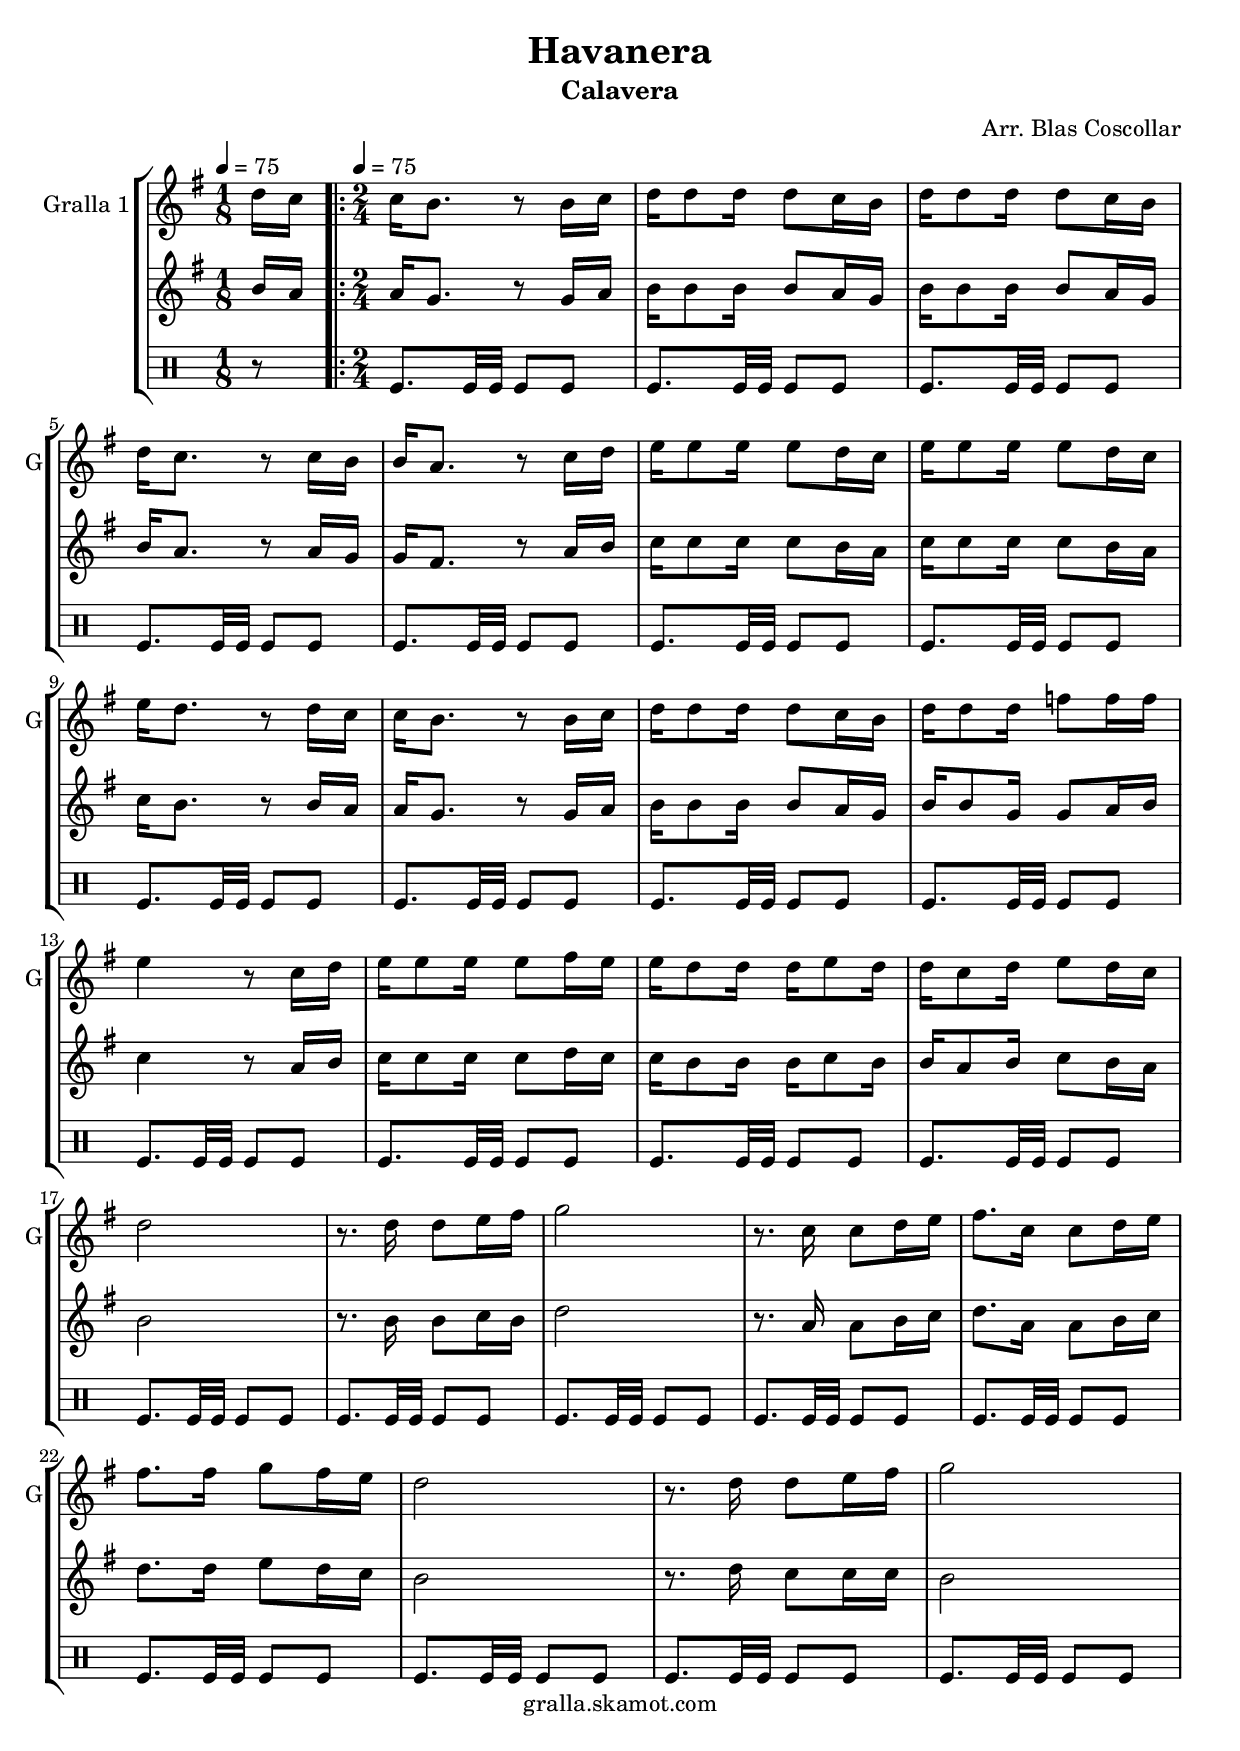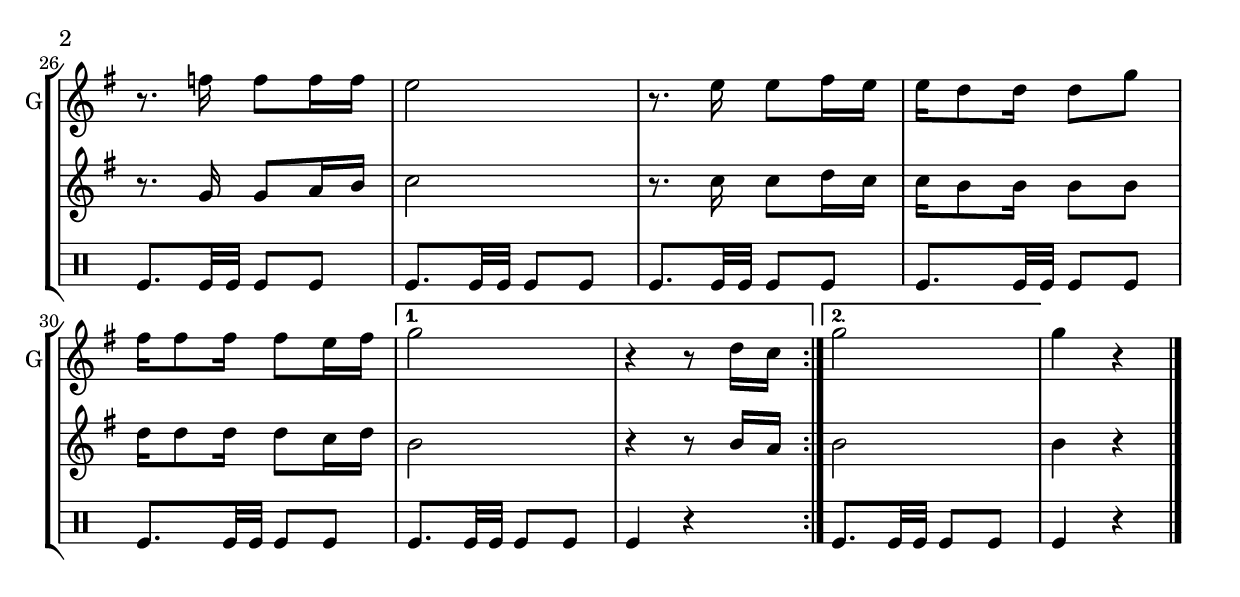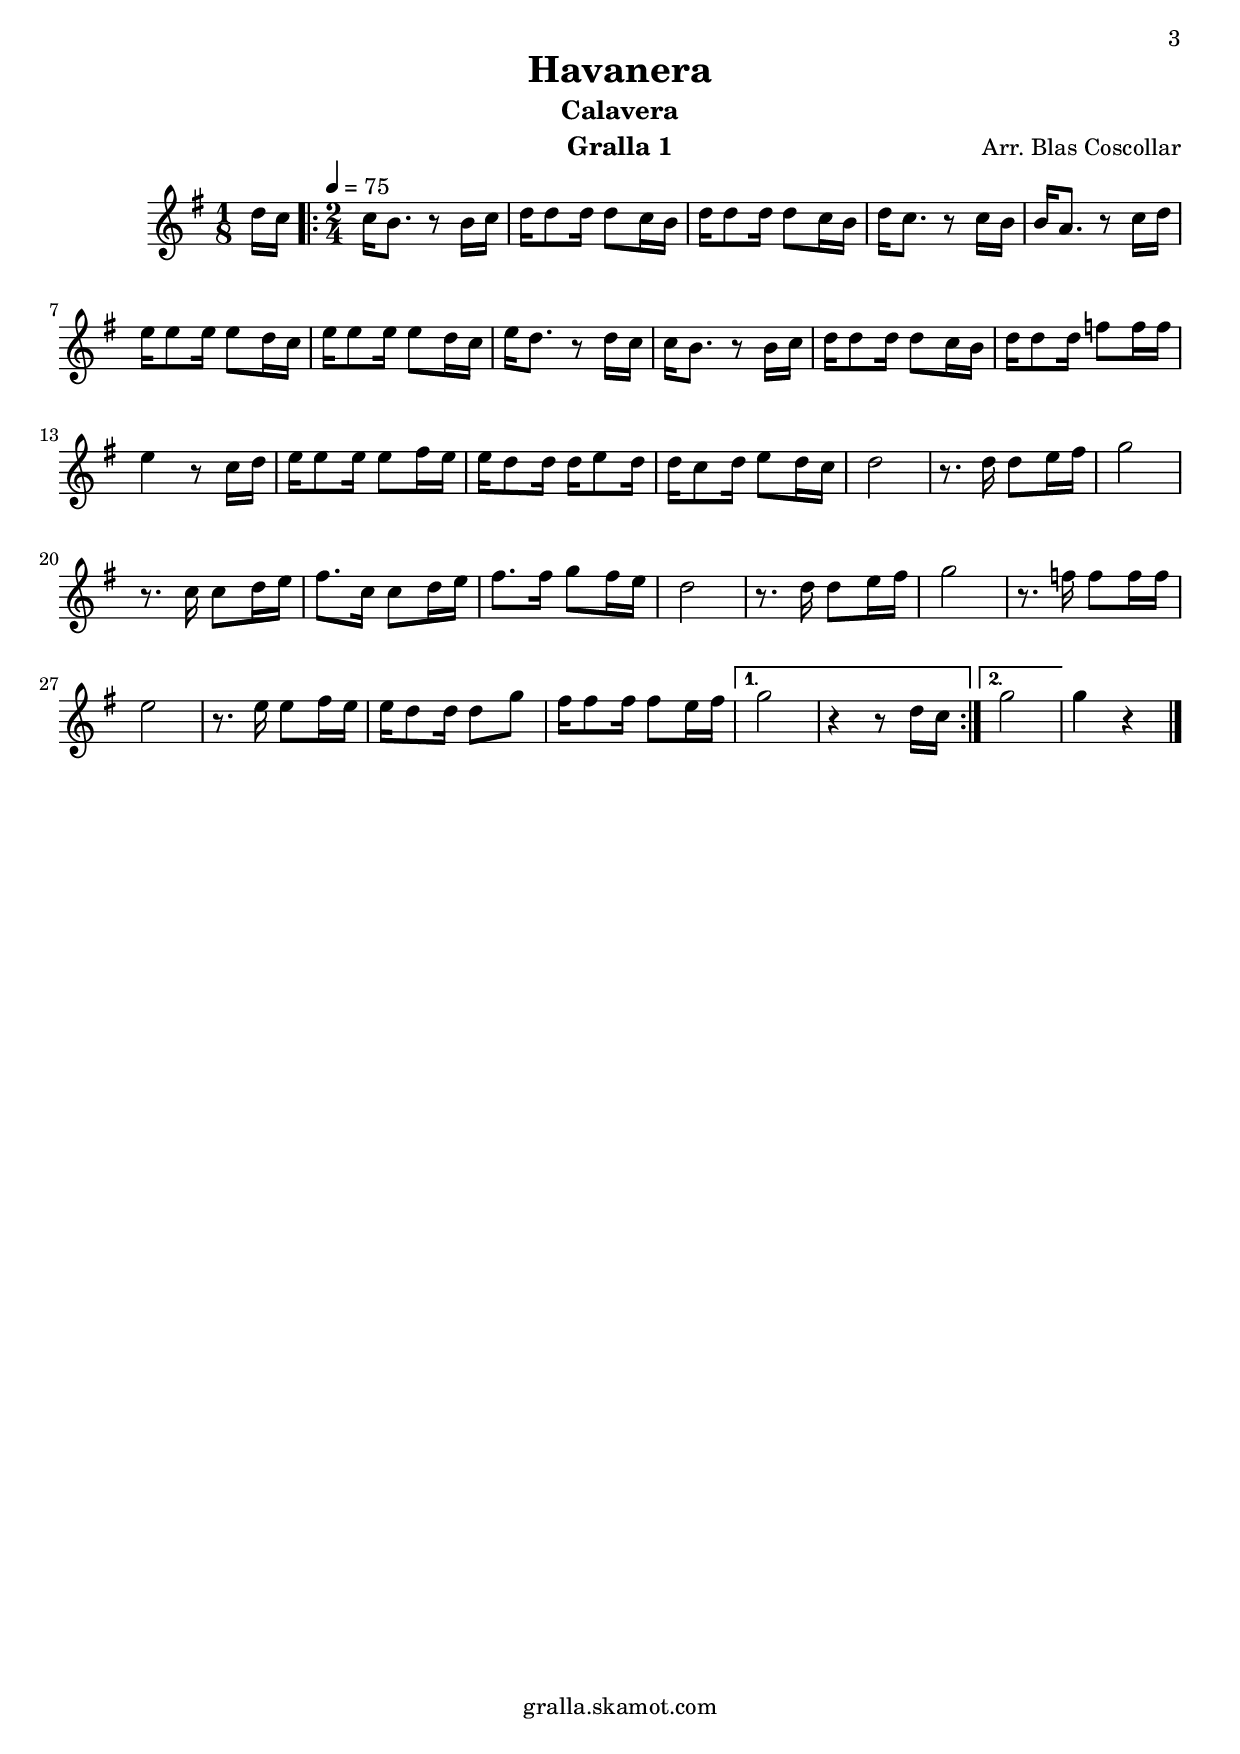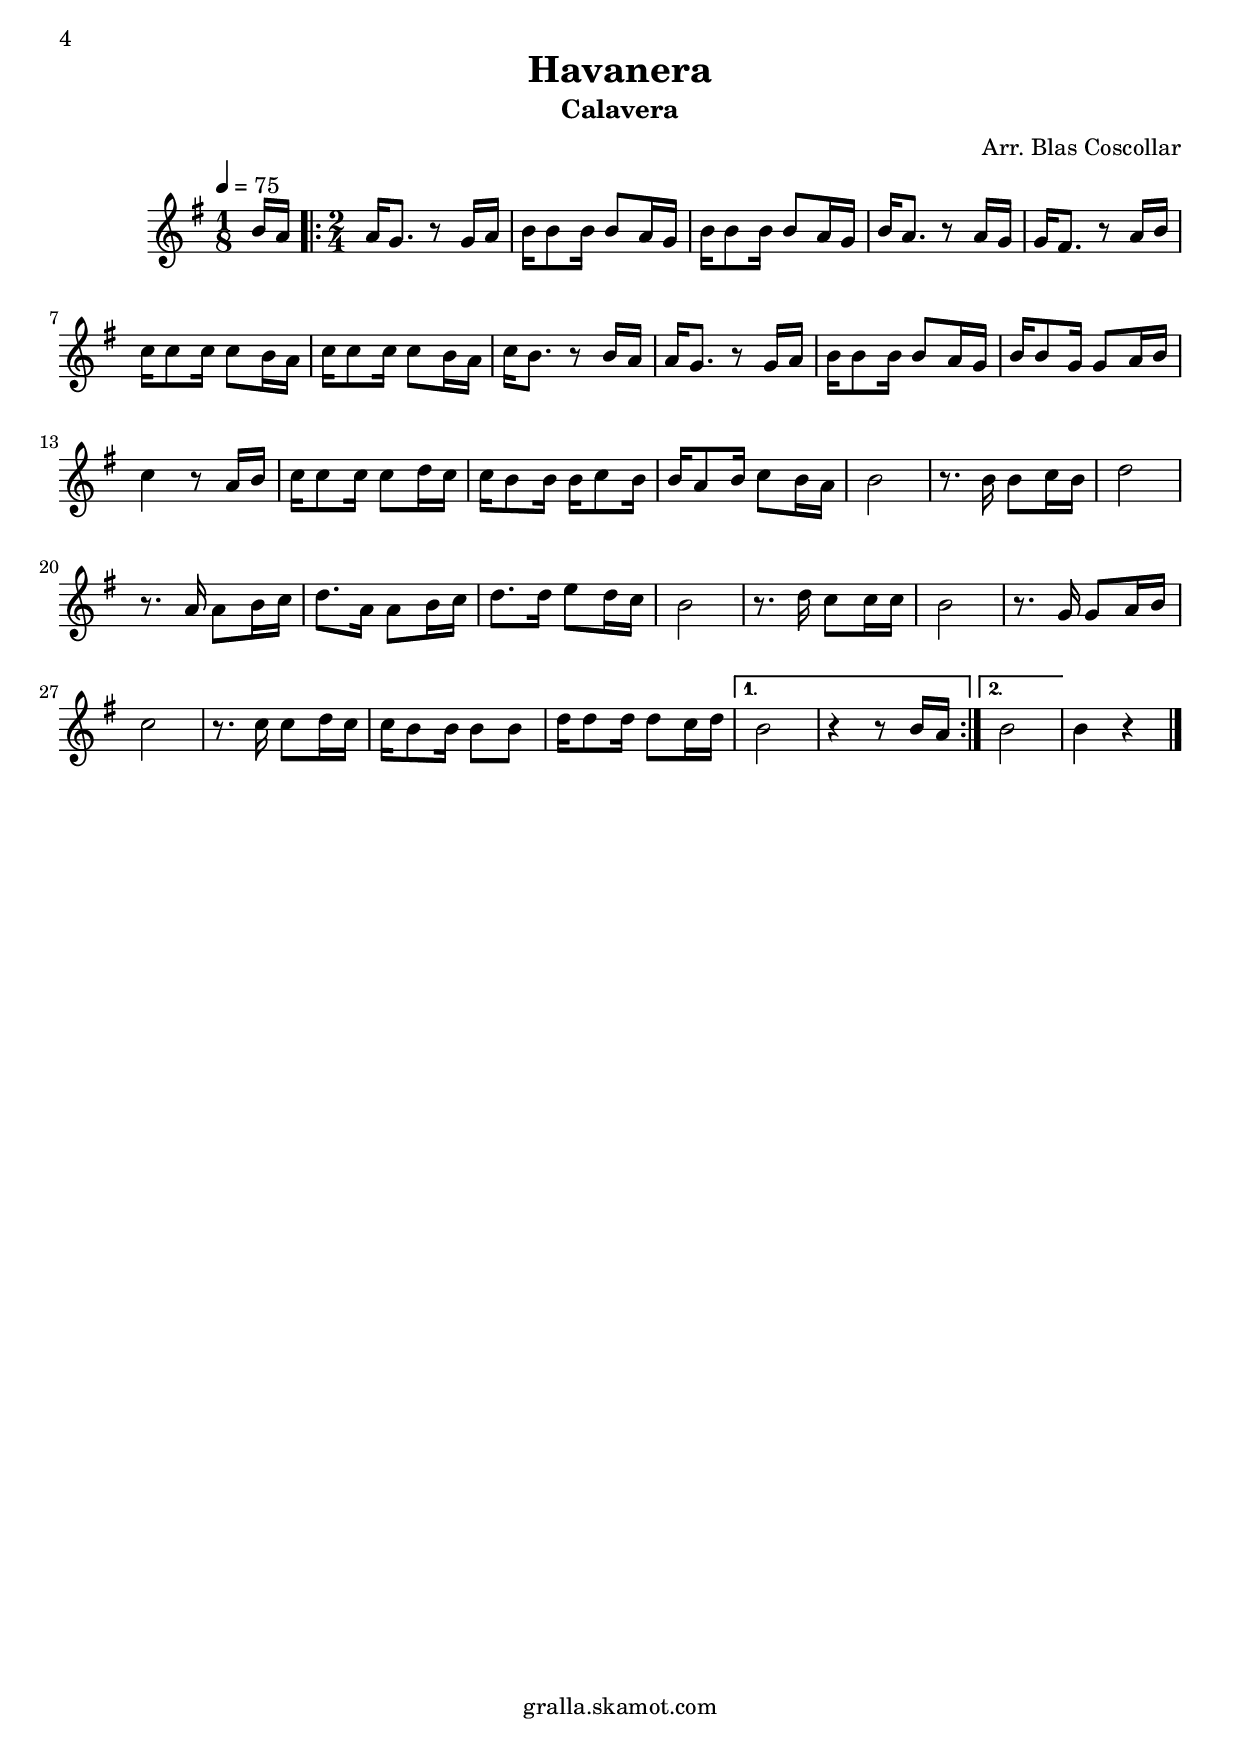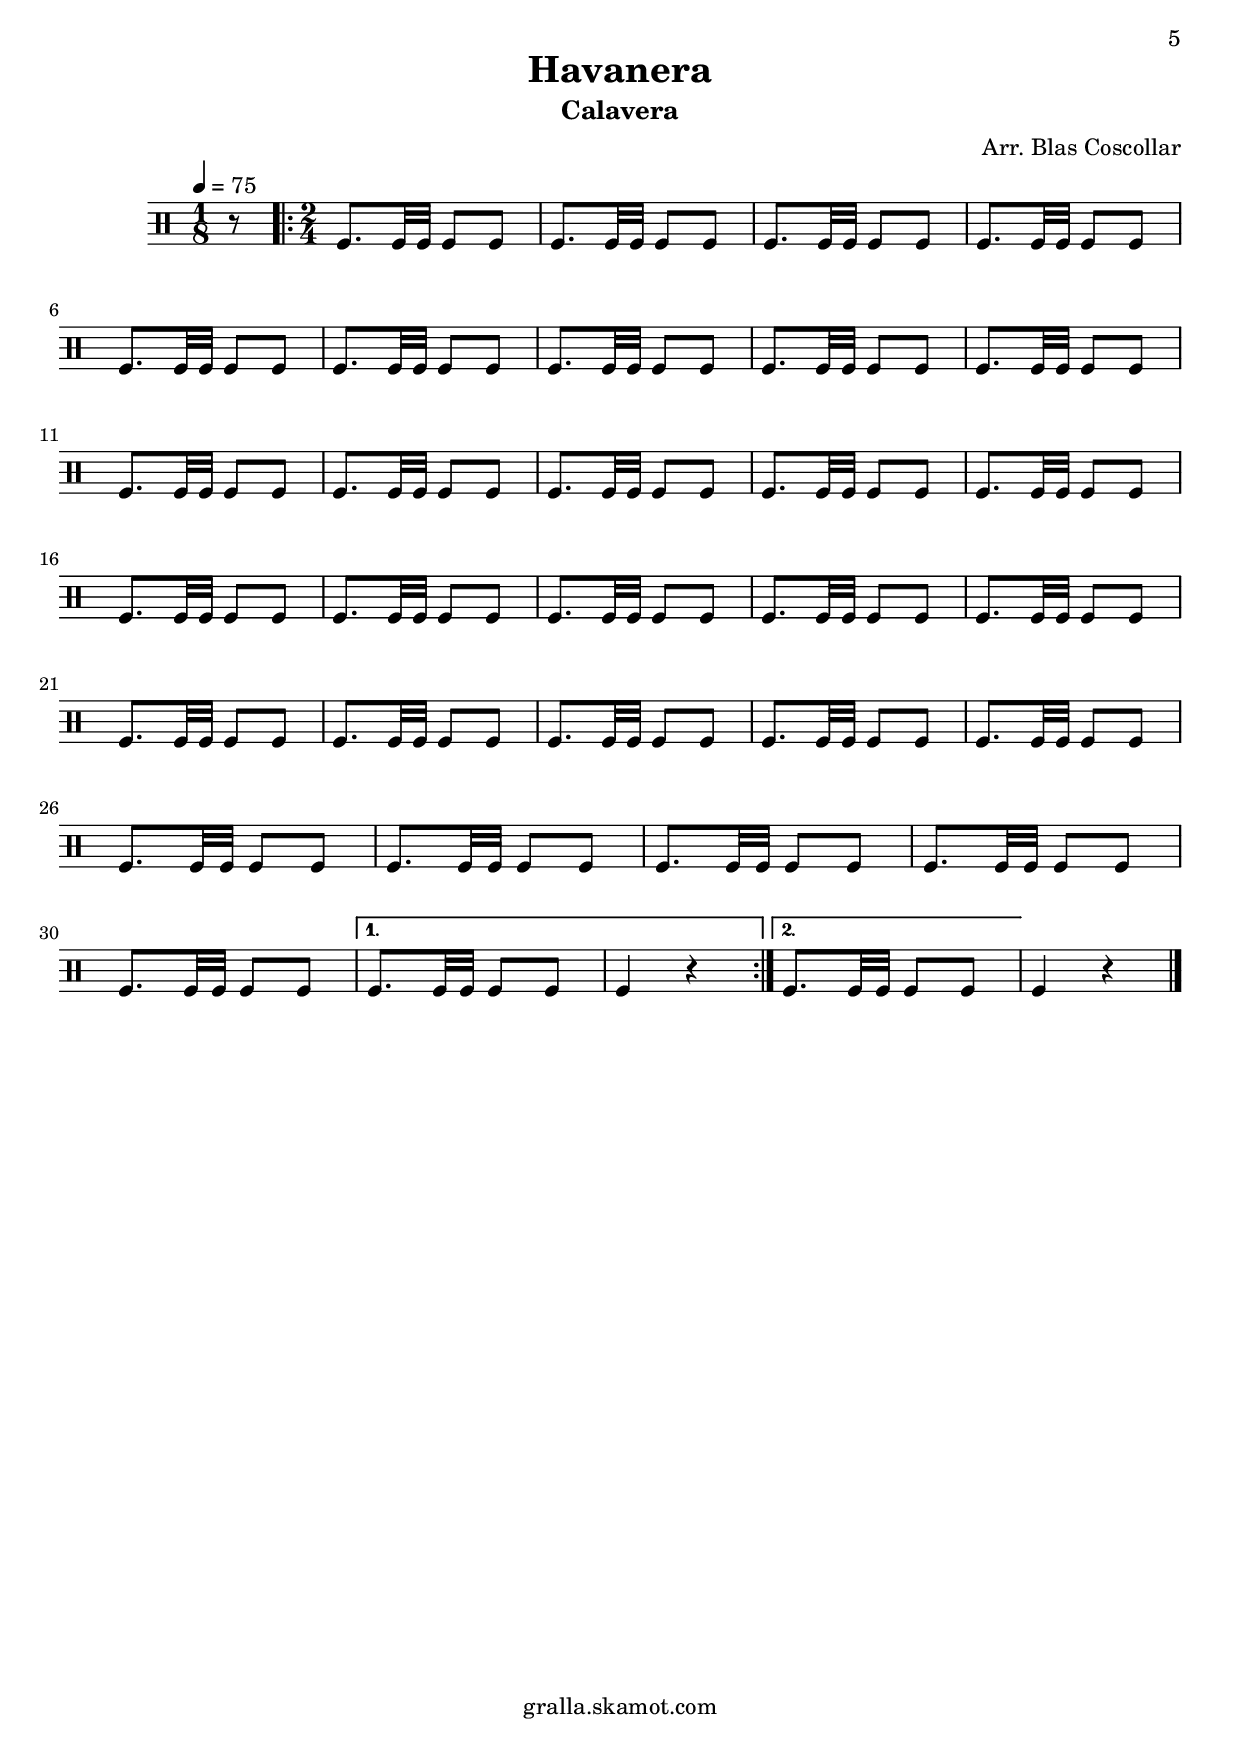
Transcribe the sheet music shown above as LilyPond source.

\version "2.16.2"

\header {
  dedication=""
  title="Havanera"
  subtitle="Calavera"
  subsubtitle=""
  poet=""
  meter=""
  piece=""
  composer="Arr. Blas Coscollar"
  arranger=""
  opus=""
  instrument=""
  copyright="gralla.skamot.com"
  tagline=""
}

liniaroAa =
\relative d''
{
  \clef treble
  \key g \major
  \time 1/8
  d16 c \tempo 4 = 75  |
  \time 2/4   \repeat volta 2 { c16 b8. r8 b16 c  |
  d16 d8 d16 d8 c16 b  |
  d16 d8 d16 d8 c16 b  |
  %05
  d16 c8. r8 c16 b  |
  b16 a8. r8 c16 d  |
  e16 e8 e16 e8 d16 c  |
  e16 e8 e16 e8 d16 c  |
  e16 d8. r8 d16 c  |
  %10
  c16 b8. r8 b16 c  |
  d16 d8 d16 d8 c16 b  |
  d16 d8 d16 f8 f16 f  |
  e4 r8 c16 d  |
  e16 e8 e16 e8 fis16 e  |
  %15
  e16 d8 d16 d e8 d16  |
  d16 c8 d16 e8 d16 c  |
  d2  |
  r8. d16 d8 e16 fis  |
  g2  |
  %20
  r8. c,16 c8 d16 e  |
  fis8. c16 c8 d16 e  |
  fis8. fis16 g8 fis16 e  |
  d2  |
  r8. d16 d8 e16 fis  |
  %25
  g2  |
  r8. f16 f8 f16 f  |
  e2  |
  r8. e16 e8 fis16 e  |
  e16 d8 d16 d8 g  |
  %30
  fis16 fis8 fis16 fis8 e16 fis }
  \alternative { { g2  |
  r4 r8 d16 c }
  { g'2 } }
  g4 r  \bar "|."
}

liniaroAb =
\relative b'
{
  \tempo 4 = 75
  \clef treble
  \key g \major
  \time 1/8
  b16 a  |
  \time 2/4   \repeat volta 2 { a16 g8. r8 g16 a  |
  b16 b8 b16 b8 a16 g  |
  b16 b8 b16 b8 a16 g  |
  %05
  b16 a8. r8 a16 g  |
  g16 fis8. r8 a16 b  |
  c16 c8 c16 c8 b16 a  |
  c16 c8 c16 c8 b16 a  |
  c16 b8. r8 b16 a  |
  %10
  a16 g8. r8 g16 a  |
  b16 b8 b16 b8 a16 g  |
  b16 b8 g16 g8 a16 b  |
  c4 r8 a16 b  |
  c16 c8 c16 c8 d16 c  |
  %15
  c16 b8 b16 b c8 b16  |
  b16 a8 b16 c8 b16 a  |
  b2  |
  r8. b16 b8 c16 b  |
  d2  |
  %20
  r8. a16 a8 b16 c  |
  d8. a16 a8 b16 c  |
  d8. d16 e8 d16 c  |
  b2  |
  r8. d16 c8 c16 c  |
  %25
  b2  |
  r8. g16 g8 a16 b  |
  c2  |
  r8. c16 c8 d16 c  |
  c16 b8 b16 b8 b  |
  %30
  d16 d8 d16 d8 c16 d }
  \alternative { { b2  |
  r4 r8 b16 a }
  { b2 } }
  b4 r  \bar "|."
}

liniaroAc =
\drummode
{
  \tempo 4 = 75
  \time 1/8
  r8  |
  \time 2/4   \repeat volta 2 { tomfl8. tomfl32 tomfl tomfl8 tomfl  |
  tomfl8. tomfl32 tomfl tomfl8 tomfl  |
  tomfl8. tomfl32 tomfl tomfl8 tomfl  |
  %05
  tomfl8. tomfl32 tomfl tomfl8 tomfl  |
  tomfl8. tomfl32 tomfl tomfl8 tomfl  |
  tomfl8. tomfl32 tomfl tomfl8 tomfl  |
  tomfl8. tomfl32 tomfl tomfl8 tomfl  |
  tomfl8. tomfl32 tomfl tomfl8 tomfl  |
  %10
  tomfl8. tomfl32 tomfl tomfl8 tomfl  |
  tomfl8. tomfl32 tomfl tomfl8 tomfl  |
  tomfl8. tomfl32 tomfl tomfl8 tomfl  |
  tomfl8. tomfl32 tomfl tomfl8 tomfl  |
  tomfl8. tomfl32 tomfl tomfl8 tomfl  |
  %15
  tomfl8. tomfl32 tomfl tomfl8 tomfl  |
  tomfl8. tomfl32 tomfl tomfl8 tomfl  |
  tomfl8. tomfl32 tomfl tomfl8 tomfl  |
  tomfl8. tomfl32 tomfl tomfl8 tomfl  |
  tomfl8. tomfl32 tomfl tomfl8 tomfl  |
  %20
  tomfl8. tomfl32 tomfl tomfl8 tomfl  |
  tomfl8. tomfl32 tomfl tomfl8 tomfl  |
  tomfl8. tomfl32 tomfl tomfl8 tomfl  |
  tomfl8. tomfl32 tomfl tomfl8 tomfl  |
  tomfl8. tomfl32 tomfl tomfl8 tomfl  |
  %25
  tomfl8. tomfl32 tomfl tomfl8 tomfl  |
  tomfl8. tomfl32 tomfl tomfl8 tomfl  |
  tomfl8. tomfl32 tomfl tomfl8 tomfl  |
  tomfl8. tomfl32 tomfl tomfl8 tomfl  |
  tomfl8. tomfl32 tomfl tomfl8 tomfl  |
  %30
  tomfl8. tomfl32 tomfl tomfl8 tomfl }
  \alternative { { tomfl8. tomfl32 tomfl tomfl8 tomfl  |
  tomfl4 r }
  { tomfl8. tomfl32 tomfl tomfl8 tomfl } }
  tomfl4 r  \bar "|."
}

\bookpart {
  \score {
    \new StaffGroup {
      \override Score.RehearsalMark.self-alignment-X = #LEFT
      <<
        \new Staff \with {instrumentName = #"Gralla 1" shortInstrumentName = #"G"} \liniaroAa
        \new Staff \with {instrumentName = #"" shortInstrumentName = #" "} \liniaroAb
        \new DrumStaff \with {instrumentName = #"" shortInstrumentName = #" "} \liniaroAc
      >>
    }
    \layout {}
  }
  \score { \unfoldRepeats
    \new StaffGroup {
      \override Score.RehearsalMark.self-alignment-X = #LEFT
      <<
        \new Staff \with {instrumentName = #"Gralla 1" shortInstrumentName = #"G"} \liniaroAa
        \new Staff \with {instrumentName = #"" shortInstrumentName = #" "} \liniaroAb
        \new DrumStaff \with {instrumentName = #"" shortInstrumentName = #" "} \liniaroAc
      >>
    }
    \midi {
      \set Staff.midiInstrument = "oboe"
      \set DrumStaff.midiInstrument = "drums"
    }
  }
}

\bookpart {
  \header {instrument="Gralla 1"}
  \score {
    \new StaffGroup {
      \override Score.RehearsalMark.self-alignment-X = #LEFT
      <<
        \new Staff \liniaroAa
      >>
    }
    \layout {}
  }
  \score { \unfoldRepeats
    \new StaffGroup {
      \override Score.RehearsalMark.self-alignment-X = #LEFT
      <<
        \new Staff \liniaroAa
      >>
    }
    \midi {
      \set Staff.midiInstrument = "oboe"
      \set DrumStaff.midiInstrument = "drums"
    }
  }
}

\bookpart {
  \header {instrument=""}
  \score {
    \new StaffGroup {
      \override Score.RehearsalMark.self-alignment-X = #LEFT
      <<
        \new Staff \liniaroAb
      >>
    }
    \layout {}
  }
  \score { \unfoldRepeats
    \new StaffGroup {
      \override Score.RehearsalMark.self-alignment-X = #LEFT
      <<
        \new Staff \liniaroAb
      >>
    }
    \midi {
      \set Staff.midiInstrument = "oboe"
      \set DrumStaff.midiInstrument = "drums"
    }
  }
}

\bookpart {
  \header {instrument=""}
  \score {
    \new StaffGroup {
      \override Score.RehearsalMark.self-alignment-X = #LEFT
      <<
        \new DrumStaff \liniaroAc
      >>
    }
    \layout {}
  }
  \score { \unfoldRepeats
    \new StaffGroup {
      \override Score.RehearsalMark.self-alignment-X = #LEFT
      <<
        \new DrumStaff \liniaroAc
      >>
    }
    \midi {
      \set Staff.midiInstrument = "oboe"
      \set DrumStaff.midiInstrument = "drums"
    }
  }
}

